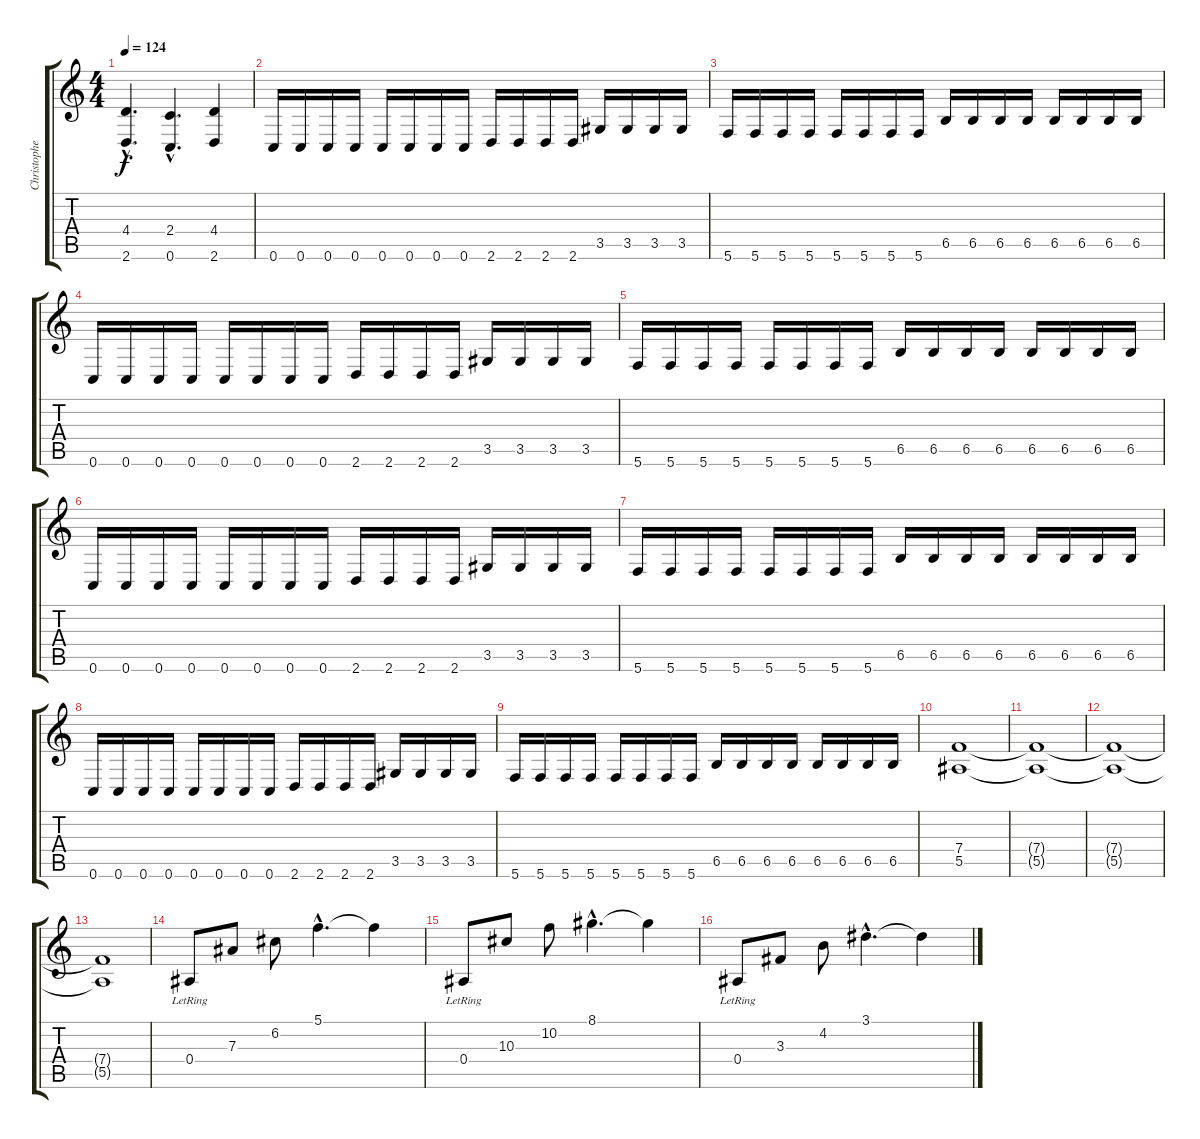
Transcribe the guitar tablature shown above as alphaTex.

\track ("Christopher Amott" "Christophe") {instrument distortionguitar}
\staff {score tabs}
\tuning (C4 G3 Eb3 Bb2 F2 C2) {hide}
\ts (4 4)
\tempo 124
\clef g2
\ks c
(4.4{hac} 2.6{hac}).4{d dy f} (2.4{hac} 0.6{hac}).4{d} (4.4 2.6).4 |
0.6.16 0.6.16 0.6.16 0.6.16 0.6.16 0.6.16 0.6.16 0.6.16 2.6.16 2.6.16 2.6.16 2.6.16 3.5.16 3.5.16 3.5.16 3.5.16 |
5.6.16 5.6.16 5.6.16 5.6.16 5.6.16 5.6.16 5.6.16 5.6.16 6.5.16 6.5.16 6.5.16 6.5.16 6.5.16 6.5.16 6.5.16 6.5.16 |
0.6.16 0.6.16 0.6.16 0.6.16 0.6.16 0.6.16 0.6.16 0.6.16 2.6.16 2.6.16 2.6.16 2.6.16 3.5.16 3.5.16 3.5.16 3.5.16 |
5.6.16 5.6.16 5.6.16 5.6.16 5.6.16 5.6.16 5.6.16 5.6.16 6.5.16 6.5.16 6.5.16 6.5.16 6.5.16 6.5.16 6.5.16 6.5.16 |
0.6.16 0.6.16 0.6.16 0.6.16 0.6.16 0.6.16 0.6.16 0.6.16 2.6.16 2.6.16 2.6.16 2.6.16 3.5.16 3.5.16 3.5.16 3.5.16 |
5.6.16 5.6.16 5.6.16 5.6.16 5.6.16 5.6.16 5.6.16 5.6.16 6.5.16 6.5.16 6.5.16 6.5.16 6.5.16 6.5.16 6.5.16 6.5.16 |
0.6.16 0.6.16 0.6.16 0.6.16 0.6.16 0.6.16 0.6.16 0.6.16 2.6.16 2.6.16 2.6.16 2.6.16 3.5.16 3.5.16 3.5.16 3.5.16 |
5.6.16 5.6.16 5.6.16 5.6.16 5.6.16 5.6.16 5.6.16 5.6.16 6.5.16 6.5.16 6.5.16 6.5.16 6.5.16 6.5.16 6.5.16 6.5.16 |
(7.4 5.5).1{volume 7} |
(7.4{t} 5.5{t}).1 |
(7.4{t} 5.5{t}).1 |
(7.4{t} 5.5{t}).1 |
0.4{lr}.8{volume 13 instrument electricguitarclean} 7.3.8 6.2.8 5.1{hac}.4{d} 5.1{t}.4 |
0.4{lr}.8 10.3.8 10.2.8 8.1{hac}.4{d} 8.1{t}.4 |
0.4{lr}.8 3.3.8 4.2.8 3.1{hac}.4{d} 3.1{t}.4
